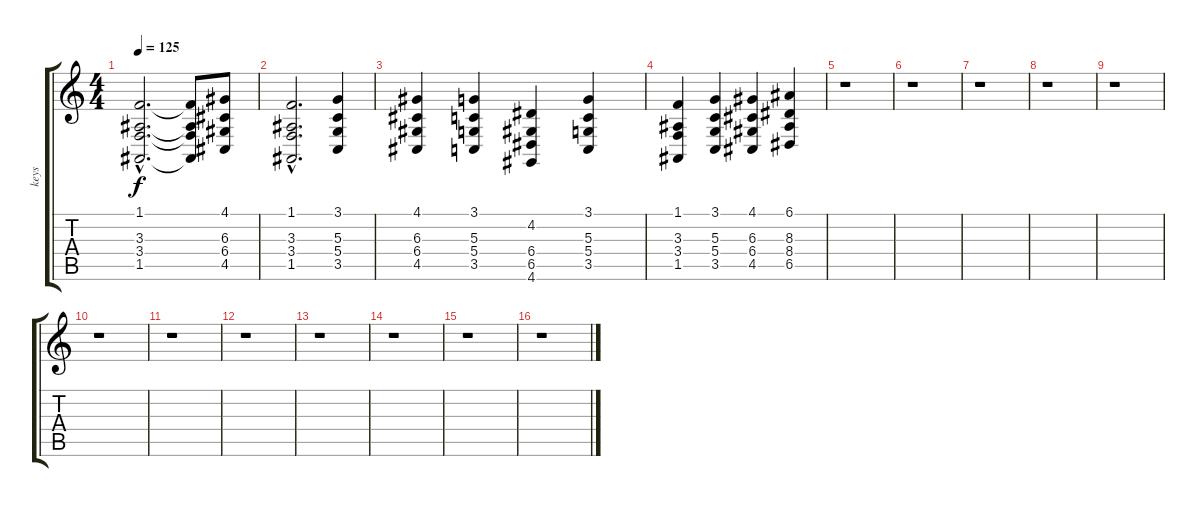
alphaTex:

\track ("keys" "keys") {instrument choiraahs}
\staff {score tabs}
\tuning (E4 B3 G3 D3 A2 E2) {hide}
\ts (4 4)
\tempo 125
\clef g2
\ks c
(1.1{hac} 3.3{hac} 3.4{hac} 1.5{hac}).2{d dy f} (1.1{t} 3.3{t} 3.4{t} 1.5{t}).8 (4.1 6.3 6.4 4.5).8 |
(1.1{hac} 3.3{hac} 3.4{hac} 1.5{hac}).2{d} (3.1 5.3 5.4 3.5).4 |
(4.1 6.3 6.4 4.5).4 (3.1 5.3 5.4 3.5).4 (4.2 6.4 6.5 4.6).4 (3.1 5.3 5.4 3.5).4 |
(1.1 3.3 3.4 1.5).4 (3.1 5.3 5.4 3.5).4 (4.1 6.3 6.4 4.5).4 (6.1 8.3 8.4 6.5).4 |
\section ("" "")
r.1 |
r.1 |
r.1 |
r.1 |
r.1 |
r.1 |
r.1 |
r.1 |
r.1 |
r.1 |
r.1 |
r.1
